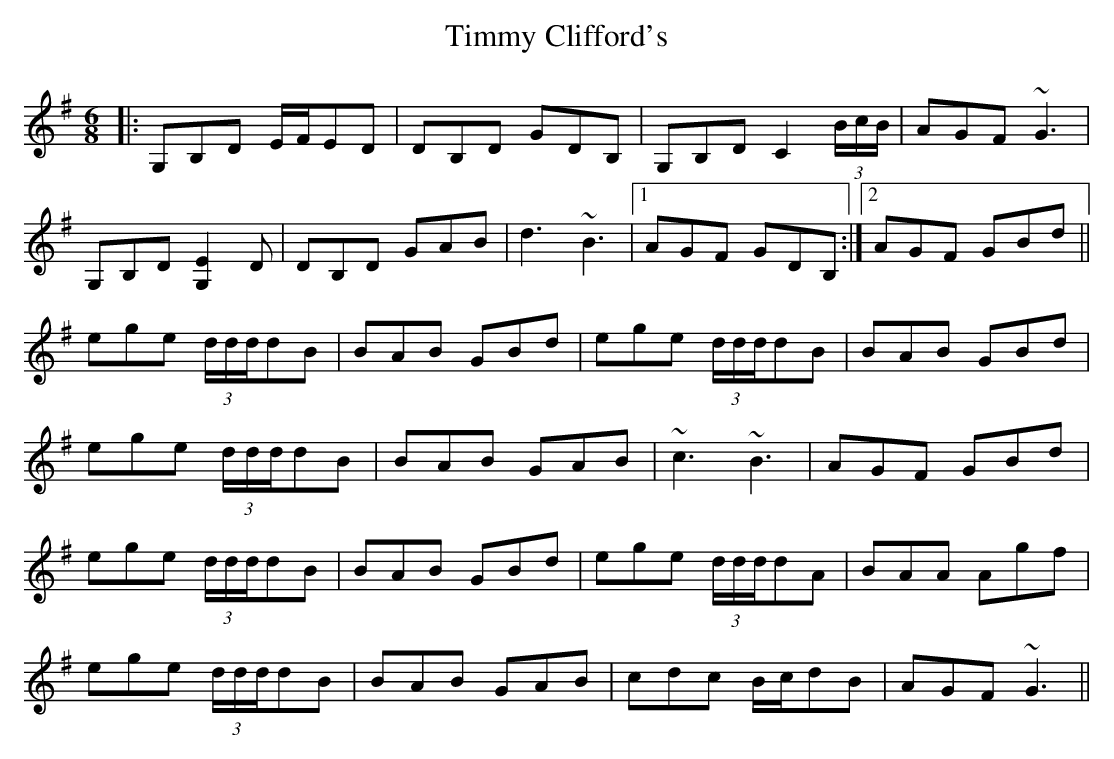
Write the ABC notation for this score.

X:1
T: Timmy Clifford's
M: 6/8
L: 1/8
K: Gmaj
|:G,B,D E/F/ED|DB,D GDB,|G,B,D C2 (3B/c/B/|AGF ~G3|
G,B,D [E2G,2] D|DB,D GAB|d3 ~B3|1 AGF GDB,:|2 AGF GBd||
ege (3d/d/d/dB|BAB GBd|ege (3d/d/d/dB|BAB GBd|
ege (3d/d/d/dB|BAB GAB|~c3 ~B3|AGF GBd|
ege (3d/d/d/dB|BAB GBd|ege (3d/d/d/dA|BAA Agf|
ege (3d/d/d/dB|BAB GAB|cdc B/c/dB|AGF ~G3||
